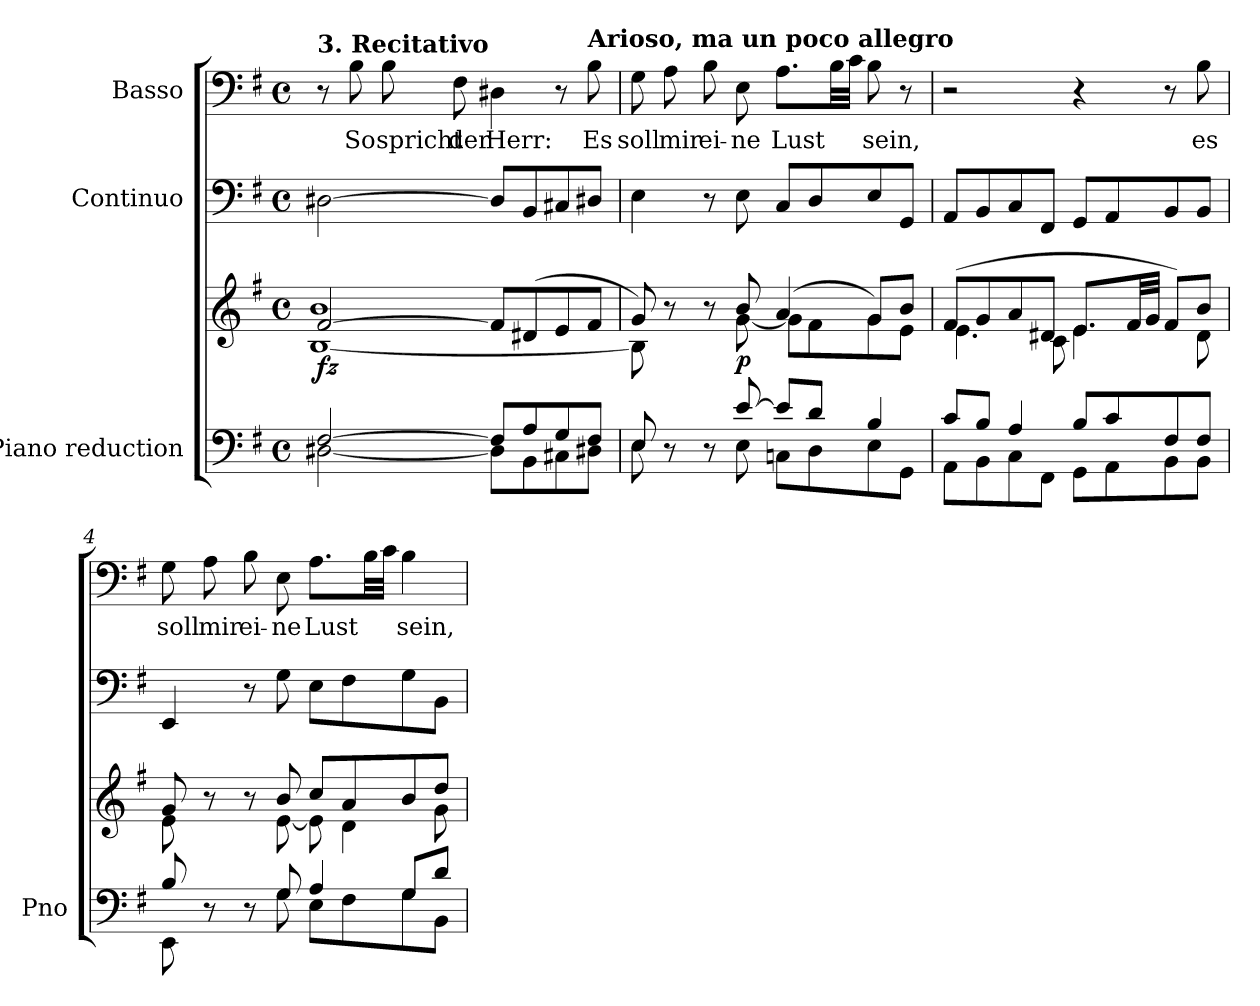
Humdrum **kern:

**kern	**kern	**dynam	**kern	**kern	**text
*part3	*part3	*part3	*part2	*part1	*part1
*staff4	*staff3	*staff3/4	*staff2	*staff1	*staff1
*I"Piano reduction	*	*	*I"Continuo	*I"Basso	*
*I'Pno	*	*	*	*	*
*stria5	*stria5	*	*	*	*
*clefF4	*clefG2	*	*clefF4	*clefF4	*
*k[f#]	*k[f#]	*	*k[f#]	*k[f#]	*
*M4/4	*M4/4	*	*M4/4	*M4/4	*
*met(c)	*met(c)	*	*met(c)	*met(c)	*
*MM60	*MM60	*	*MM60	*MM60	*
=1	=1	=1	=1	=1	=1
*^	*^	*	*	*	*
!	!	!	!	!	!	!LO:TX:a:B:t=3. Recitativo	!
!	!	!	!	!LO:DY:b	!	!	!
[2F#/	[2D#X\	[2f#/	[1B 1b	fz	[2D#X\	8r	.
!	!	!	!	!	!	!	!LO:LY:b
.	.	.	.	.	.	8B\	So
!	!	!	!	!	!	!	!LO:LY:b
.	.	.	.	.	.	8B\	spricht
!	!	!	!	!	!	!	!LO:LY:b
.	.	.	.	.	.	8F#\	der
!	!	!	!	!	!	!	!LO:LY:b
8F#/L]	8D#\L]	8f#/L]	.	.	8D#/L]	4D#X\	Herr:
8A/	8BB\	(8d#X/	.	.	8BB/	.	.
8G/	8C#X\	8e/	.	.	8C#X/	8r	.
*	*	*	*	*	*	*MM60	*
!	!	!	!	!	!	!LO:TX:a:B:t=Arioso, ma un poco allegro	!
!	!	!	!	!	!	!	!LO:LY:b
8F#/J	8D#X\J	8f#/J	.	.	8D#X/J	8B\	Es
=2	=2	=2	=2	=2	=2	=2	=2
!	!	!	!	!	!	!	!LO:LY:b
8E/	8E\	8g/)	8B\]	.	4E\	8G\	soll
!	!	!	!	!	!	!	!LO:LY:b
8r	8ryy	8r	8ryy	.	.	8A\	mir
!	!	!	!	!	!	!	!LO:LY:b
8r	8ryy	8r	8ryy	.	8r	8B\	ei-
!	!	!	!	!LO:DY:b	!	!	!LO:LY:b
[8e/	8E\	8b/	[8g\	p	8E\	8E\	-ne
!	!	!	!	!	!	!	!LO:LY:b
8e/L]	8Cn\L	(4a/	8g\L]	.	8C/L	8.A\L	Lust
8d/J	8D\	.	8f#\	.	8D/	.	.
.	.	.	.	.	.	32B\LL	.
.	.	.	.	.	.	32c\JJJ	.
!	!	!	!	!	!	!	!LO:LY:b
4B/	8E\	8g/L)	8g\	.	8E/	8B\	sein,
.	8GG\J	8b/J	8e\J	.	8GG/J	8r	.
=3	=3	=3	=3	=3	=3	=3	=3
8c/L	8AA\L	(8f#/L	4.e\	.	8AA/L	2r	.
8B/J	8BB\	8g/	.	.	8BB/	.	.
4A/	8C\	8a/	.	.	8C/	.	.
.	8FF#\J	8d#X/J	8c\	.	8FF#/J	.	.
8B/L	8GG\L	8.e/L	4.e\	.	8GG/L	4r	.
8c/	8AA\	.	.	.	8AA/	.	.
.	.	32f#/LL	.	.	.	.	.
.	.	32g/JJJ	.	.	.	.	.
8F#/	8BB\	8f#/L)	.	.	8BB/	8r	.
!	!	!	!	!	!	!	!LO:LY:b
8F#/J	8BB\J	8b/J	8d#\	.	8BB/J	8B\	es
=4	=4	=4	=4	=4	=4	=4	=4
!	!	!	!	!	!	!	!LO:LY:b
8B/	8EE\	8g/	8e\	.	4EE/	8G\	soll
!	!	!	!	!	!	!	!LO:LY:b
8r	8ryy	8r	8ryy	.	.	8A\	mir
!	!	!	!	!	!	!	!LO:LY:b
8r	8ryy	8r	8ryy	.	8r	8B\	ei-
!	!	!	!	!	!	!	!LO:LY:b
8G/	8G\	8b/	[8e\	.	8G\	8E\	-ne
!	!	!	!	!	!	!	!LO:LY:b
4A/	8E\L	8cc/L	8e\]	.	8E\L	8.A\L	Lust
.	8F#\	8a/	4d\	.	8F#\	.	.
.	.	.	.	.	.	32B\LL	.
.	.	.	.	.	.	32c\JJJ	.
!	!	!	!	!	!	!	!LO:LY:b
8G/L	8G\	8b/	.	.	8G\	4B\	sein,
8d/J	8BB\J	8dd/J	8g\	.	8BB\J	.	.
*v	*v	*	*	*	*	*	*
*	*v	*v	*	*	*	*
=	=	=	=	=	=
*-	*-	*-	*-	*-	*-
